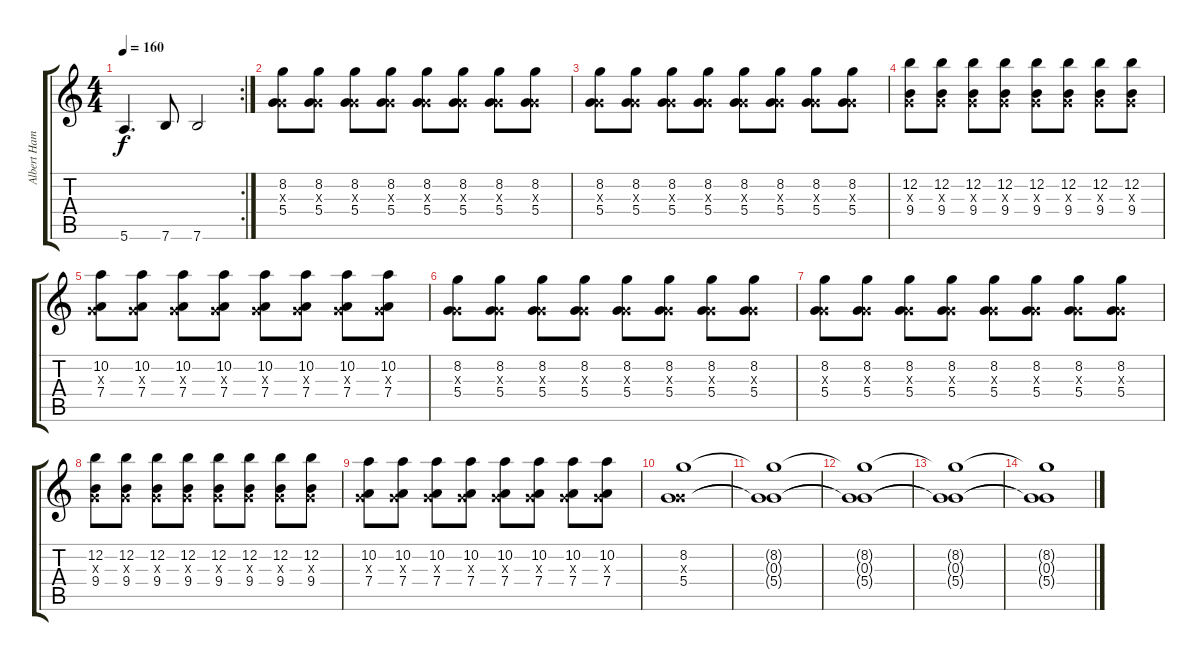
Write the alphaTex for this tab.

\track ("Albert Hammond Jr." "Albert Ham") {instrument overdrivenguitar}
\staff {score tabs}
\tuning (E4 B3 G3 D3 A2 E2) {hide}
\rc 2
\ts (4 4)
\tempo 160
\clef g2
\ks c
5.6.4{d dy f} 7.6.8 7.6.2 |
(8.2 0.3{x} 5.4).8 (8.2 0.3{x} 5.4).8 (8.2 0.3{x} 5.4).8 (8.2 0.3{x} 5.4).8 (8.2 0.3{x} 5.4).8 (8.2 0.3{x} 5.4).8 (8.2 0.3{x} 5.4).8 (8.2 0.3{x} 5.4).8 |
(8.2 0.3{x} 5.4).8 (8.2 0.3{x} 5.4).8 (8.2 0.3{x} 5.4).8 (8.2 0.3{x} 5.4).8 (8.2 0.3{x} 5.4).8 (8.2 0.3{x} 5.4).8 (8.2 0.3{x} 5.4).8 (8.2 0.3{x} 5.4).8 |
(12.2 0.3{x} 9.4).8 (12.2 0.3{x} 9.4).8 (12.2 0.3{x} 9.4).8 (12.2 0.3{x} 9.4).8 (12.2 0.3{x} 9.4).8 (12.2 0.3{x} 9.4).8 (12.2 0.3{x} 9.4).8 (12.2 0.3{x} 9.4).8 |
(10.2 0.3{x} 7.4).8 (10.2 0.3{x} 7.4).8 (10.2 0.3{x} 7.4).8 (10.2 0.3{x} 7.4).8 (10.2 0.3{x} 7.4).8 (10.2 0.3{x} 7.4).8 (10.2 0.3{x} 7.4).8 (10.2 0.3{x} 7.4).8 |
(8.2 0.3{x} 5.4).8 (8.2 0.3{x} 5.4).8 (8.2 0.3{x} 5.4).8 (8.2 0.3{x} 5.4).8 (8.2 0.3{x} 5.4).8 (8.2 0.3{x} 5.4).8 (8.2 0.3{x} 5.4).8 (8.2 0.3{x} 5.4).8 |
(8.2 0.3{x} 5.4).8 (8.2 0.3{x} 5.4).8 (8.2 0.3{x} 5.4).8 (8.2 0.3{x} 5.4).8 (8.2 0.3{x} 5.4).8 (8.2 0.3{x} 5.4).8 (8.2 0.3{x} 5.4).8 (8.2 0.3{x} 5.4).8 |
(12.2 0.3{x} 9.4).8 (12.2 0.3{x} 9.4).8 (12.2 0.3{x} 9.4).8 (12.2 0.3{x} 9.4).8 (12.2 0.3{x} 9.4).8 (12.2 0.3{x} 9.4).8 (12.2 0.3{x} 9.4).8 (12.2 0.3{x} 9.4).8 |
(10.2 0.3{x} 7.4).8 (10.2 0.3{x} 7.4).8 (10.2 0.3{x} 7.4).8 (10.2 0.3{x} 7.4).8 (10.2 0.3{x} 7.4).8 (10.2 0.3{x} 7.4).8 (10.2 0.3{x} 7.4).8 (10.2 0.3{x} 7.4).8 |
(8.2 0.3{x} 5.4).1 |
(8.2{t} 0.3{t} 5.4{t}).1 |
(8.2{t} 0.3{t} 5.4{t}).1 |
(8.2{t} 0.3{t} 5.4{t}).1 |
(8.2{t} 0.3{t} 5.4{t}).1
